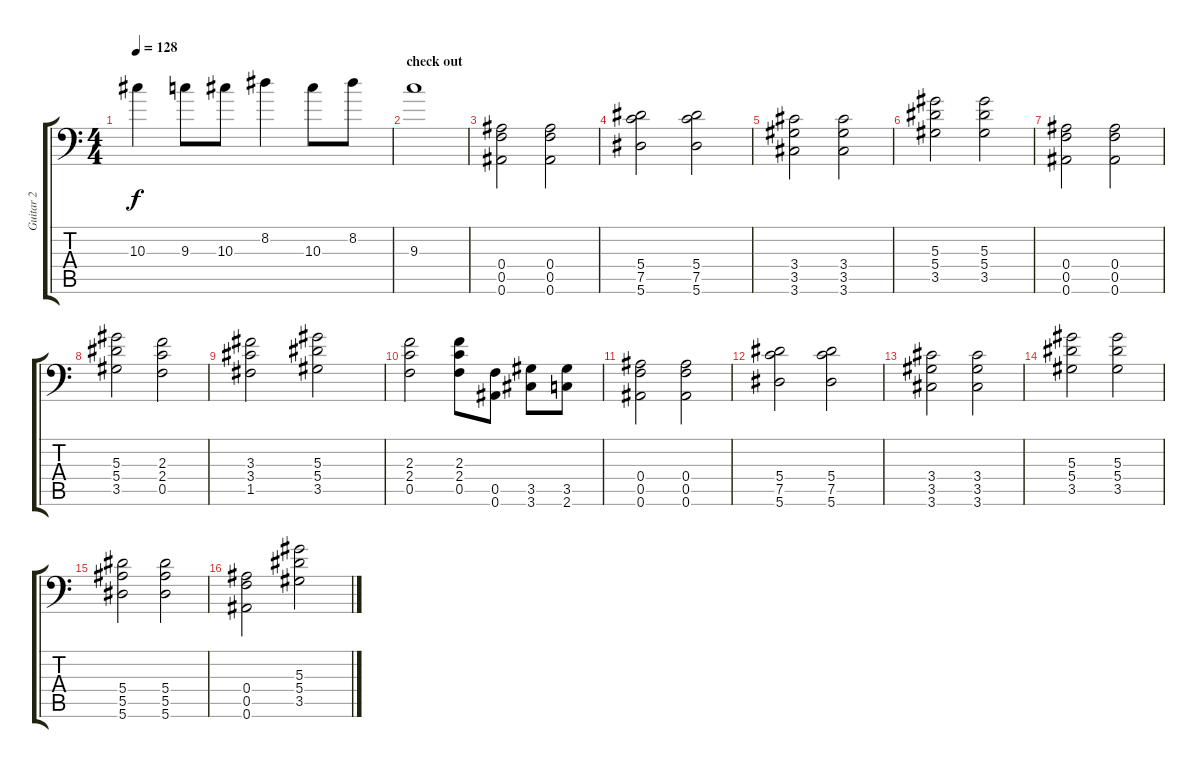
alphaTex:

\track ("Guitar 2" "Guitar 2") {instrument overdrivenguitar}
\staff {score tabs}
\tuning (C4 G3 Eb3 Bb2 F2 Bb1) {hide}
\ts (4 4)
\tempo 128
\clef f4
\ks c
10.3.4{dy f} 9.3.8 10.3.8 8.2.4 10.3.8 8.2.8 |
\section ("" "check out")
9.3.1 |
(0.4 0.5 0.6).2 (0.4 0.5 0.6).2 |
(5.4 7.5 5.6).2 (5.4 7.5 5.6).2 |
(3.4 3.5 3.6).2 (3.4 3.5 3.6).2 |
(5.3 5.4 3.5).2 (5.3 5.4 3.5).2 |
(0.4 0.5 0.6).2 (0.4 0.5 0.6).2 |
(5.3 5.4 3.5).2 (2.3 2.4 0.5).2 |
(3.3 3.4 1.5).2 (5.3 5.4 3.5).2 |
(2.3 2.4 0.5).2 (2.3 2.4 0.5).8 (0.5 0.6).8 (3.5 3.6).8 (3.5 2.6).8 |
(0.4 0.5 0.6).2 (0.4 0.5 0.6).2 |
(5.4 7.5 5.6).2 (5.4 7.5 5.6).2 |
(3.4 3.5 3.6).2 (3.4 3.5 3.6).2 |
(5.3 5.4 3.5).2 (5.3 5.4 3.5).2 |
(5.4 5.5 5.6).2 (5.4 5.5 5.6).2 |
(0.4 0.5 0.6).2 (5.3 5.4 3.5).2
